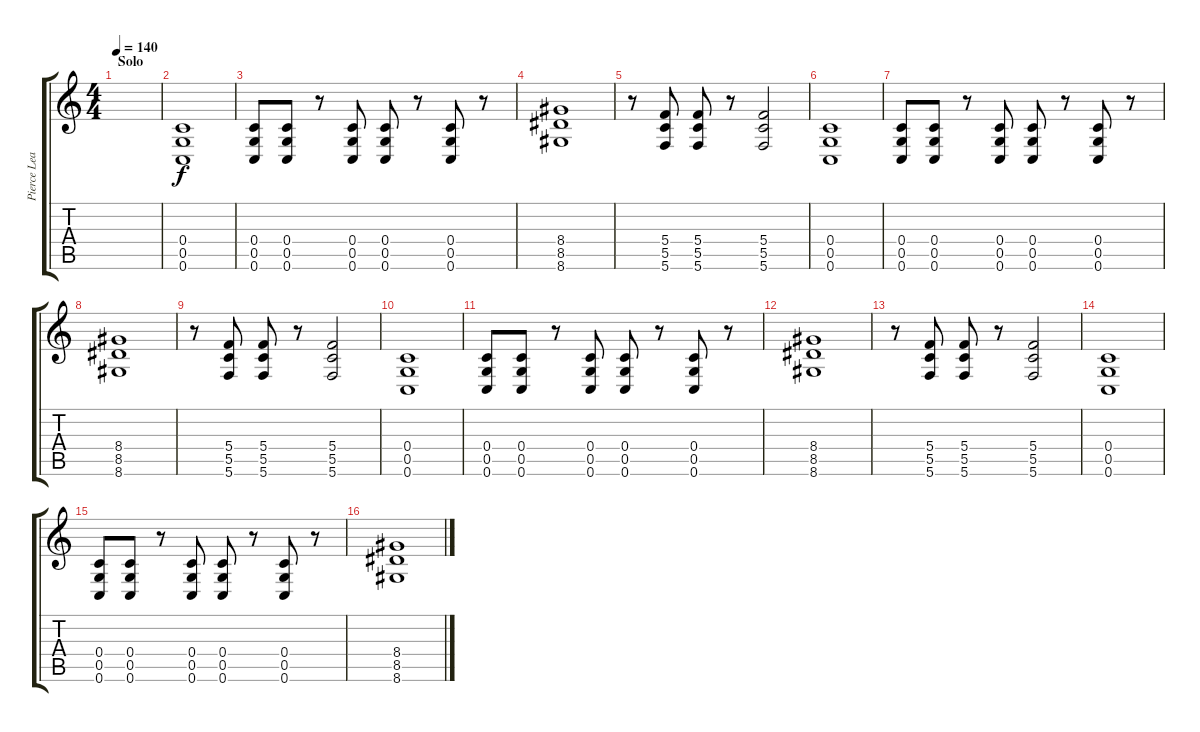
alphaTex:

\track ("Pierce Lead" "Pierce Lea") {instrument distortionguitar}
\staff {score tabs}
\tuning (D4 A3 F3 C3 G2 C2) {hide}
\ts (4 4)
\section ("" "Solo")
\tempo 140
\clef g2
\ks c
|
(0.4 0.5 0.6).1 |
(0.4 0.5 0.6).8 (0.4 0.5 0.6).8 r.8 (0.4 0.5 0.6).8 (0.4 0.5 0.6).8 r.8 (0.4 0.5 0.6).8 r.8 |
(8.4 8.5 8.6).1 |
r.8 (5.4 5.5 5.6).8 (5.4 5.5 5.6).8 r.8 (5.4 5.5 5.6).2 |
(0.4 0.5 0.6).1 |
(0.4 0.5 0.6).8 (0.4 0.5 0.6).8 r.8 (0.4 0.5 0.6).8 (0.4 0.5 0.6).8 r.8 (0.4 0.5 0.6).8 r.8 |
(8.4 8.5 8.6).1 |
r.8 (5.4 5.5 5.6).8 (5.4 5.5 5.6).8 r.8 (5.4 5.5 5.6).2 |
(0.4 0.5 0.6).1 |
(0.4 0.5 0.6).8 (0.4 0.5 0.6).8 r.8 (0.4 0.5 0.6).8 (0.4 0.5 0.6).8 r.8 (0.4 0.5 0.6).8 r.8 |
(8.4 8.5 8.6).1 |
r.8 (5.4 5.5 5.6).8 (5.4 5.5 5.6).8 r.8 (5.4 5.5 5.6).2 |
(0.4 0.5 0.6).1 |
(0.4 0.5 0.6).8 (0.4 0.5 0.6).8 r.8 (0.4 0.5 0.6).8 (0.4 0.5 0.6).8 r.8 (0.4 0.5 0.6).8 r.8 |
(8.4 8.5 8.6).1
